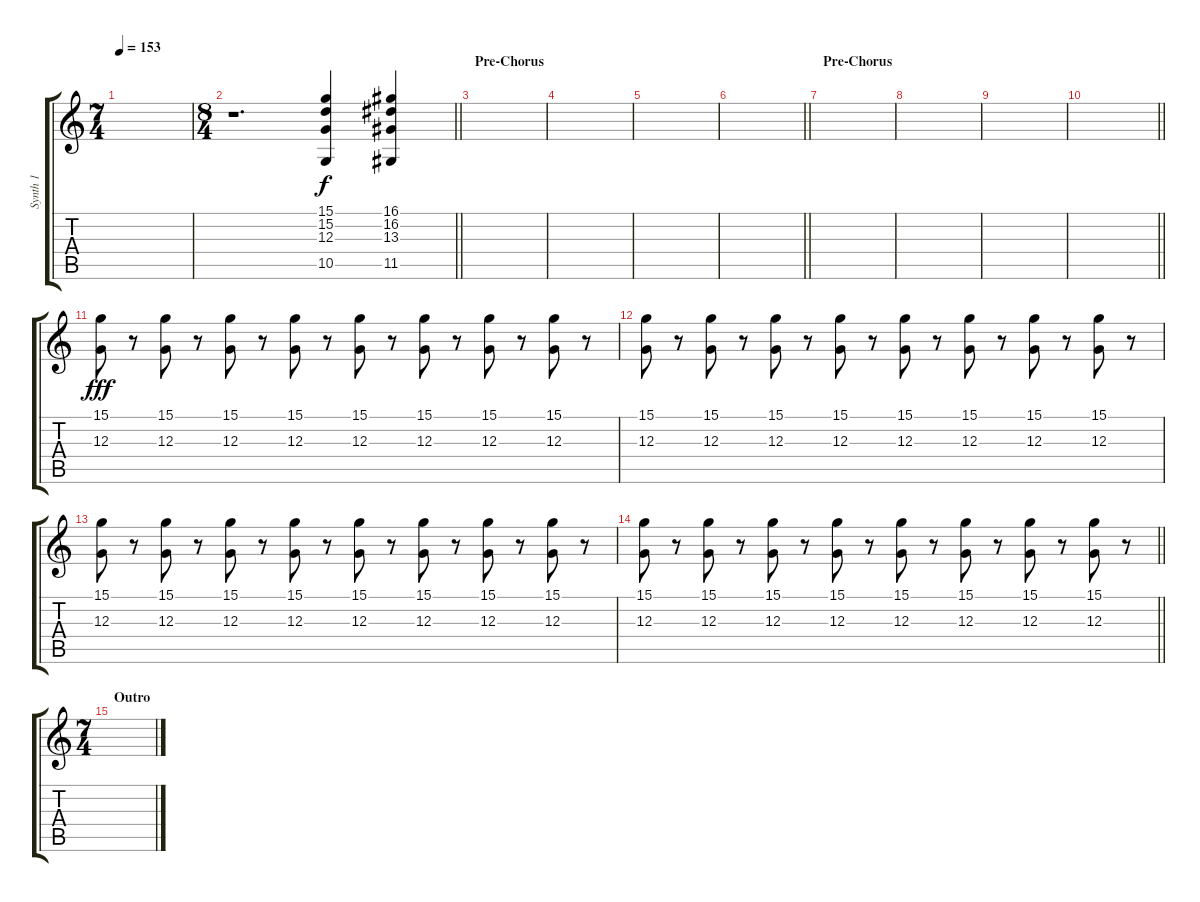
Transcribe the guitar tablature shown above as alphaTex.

\track ("Synth 1" "Synth 1") {instrument reversecymbal}
\staff {score tabs}
\tuning (E4 B3 G3 D3 A2 E2) {hide}
\ts (7 4)
\tempo 153
\clef g2
\ks c
|
\ts (8 4)
\barLineRight lightlight
r.1{d instrument orchestrahit} (15.1 15.2 12.3 10.5).4{dy f} (16.1 16.2 13.3 11.5).4 |
\section ("" "Pre-Chorus")
|
|
|
\barLineRight lightlight
|
\section ("" "Pre-Chorus")
|
|
|
\barLineRight lightlight
|
(15.1 12.3).8{dy fff instrument stringensemble1} r.8 (15.1 12.3).8 r.8 (15.1 12.3).8 r.8 (15.1 12.3).8 r.8 (15.1 12.3).8 r.8 (15.1 12.3).8 r.8 (15.1 12.3).8 r.8 (15.1 12.3).8 r.8 |
(15.1 12.3).8 r.8 (15.1 12.3).8 r.8 (15.1 12.3).8 r.8 (15.1 12.3).8 r.8 (15.1 12.3).8 r.8 (15.1 12.3).8 r.8 (15.1 12.3).8 r.8 (15.1 12.3).8 r.8 |
(15.1 12.3).8 r.8 (15.1 12.3).8 r.8 (15.1 12.3).8 r.8 (15.1 12.3).8 r.8 (15.1 12.3).8 r.8 (15.1 12.3).8 r.8 (15.1 12.3).8 r.8 (15.1 12.3).8 r.8 |
\barLineRight lightlight
(15.1 12.3).8 r.8 (15.1 12.3).8 r.8 (15.1 12.3).8 r.8 (15.1 12.3).8 r.8 (15.1 12.3).8 r.8 (15.1 12.3).8 r.8 (15.1 12.3).8 r.8 (15.1 12.3).8 r.8 |
\ts (7 4)
\section ("" "Outro")
